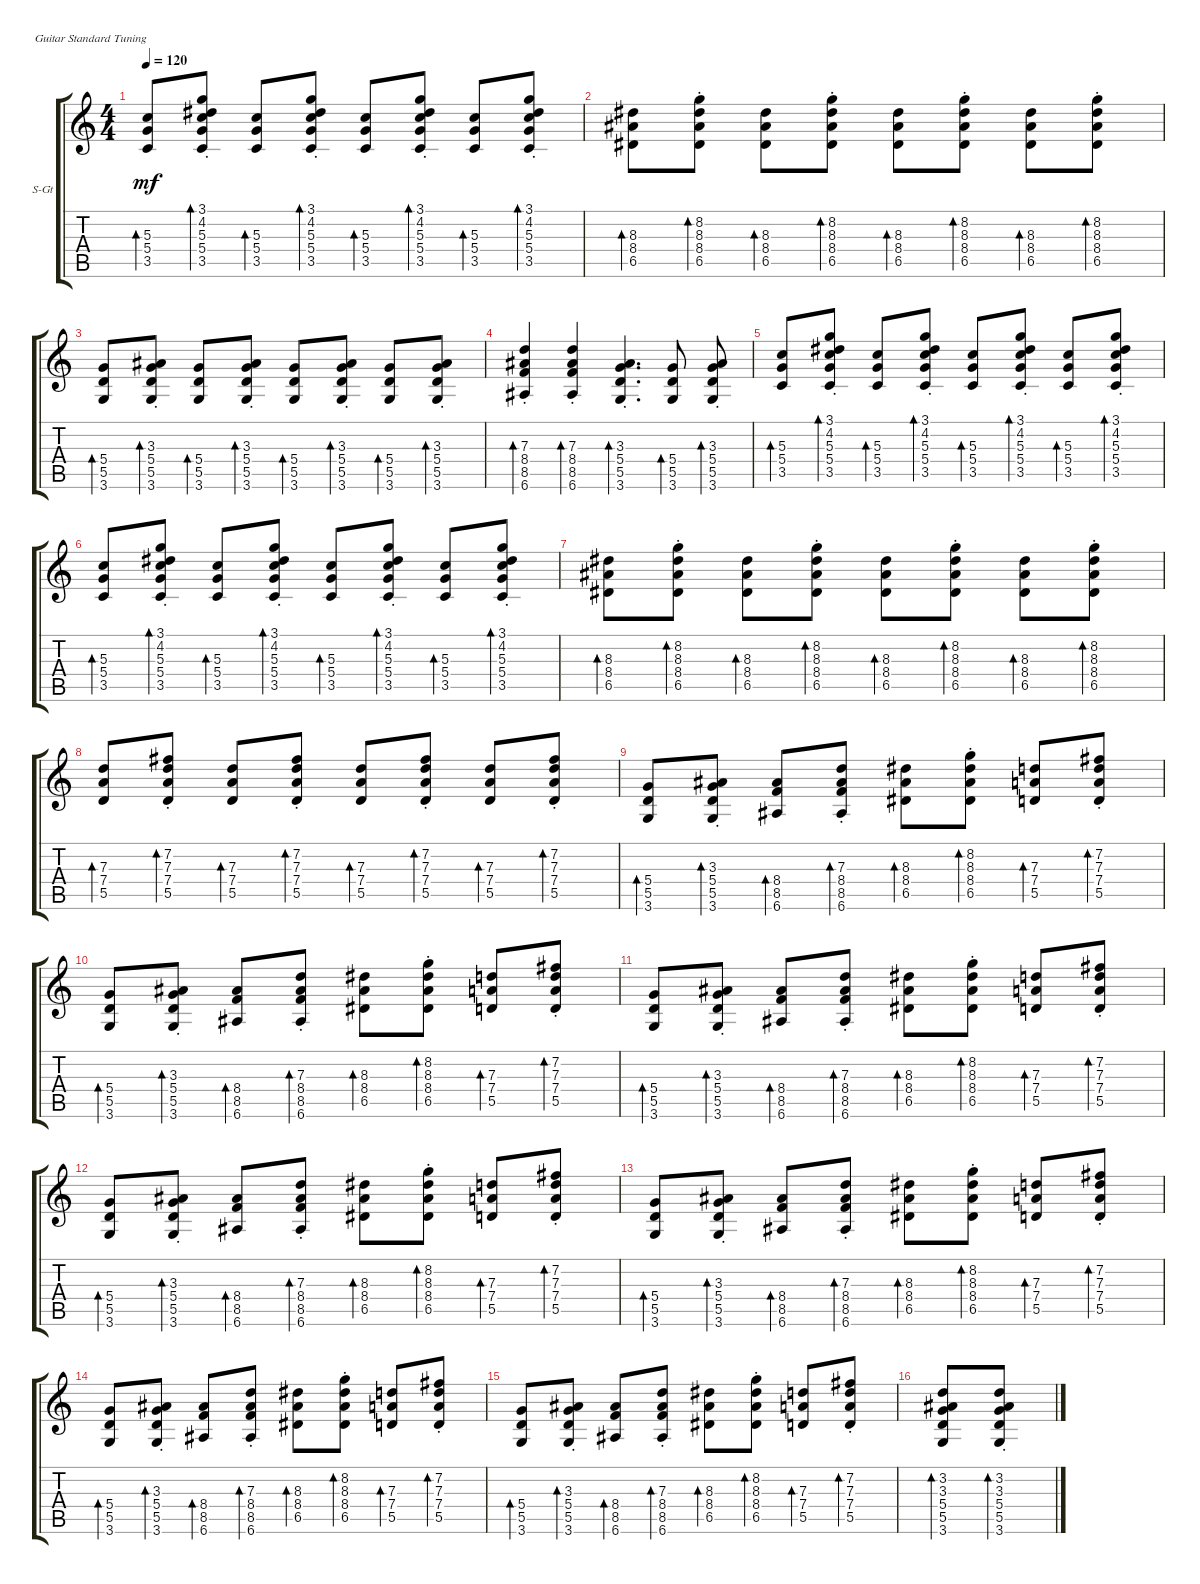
\defaultSystemsLayout 4
\bracketExtendMode groupsimilarinstruments
\firstSystemTrackNameOrientation horizontal
\otherSystemsTrackNameOrientation horizontal
\track ("Steel Guitar" "S-Gt") {instrument acousticguitarsteel}
\staff {score tabs}
\tuning (E4 B3 G3 D3 A2 E2)
\ts (4 4)
\tempo 120
\clef g2
\ks c
(3.5 5.4 5.3).8{bd 58 dy mf} (3.5{st} 5.4{st} 5.3{st} 4.2 3.1).8{bd 39} (3.5 5.4 5.3).8{bd 58} (3.5{st} 5.4{st} 5.3{st} 4.2 3.1).8{bd 39} (3.5 5.4 5.3).8{bd 58} (3.5{st} 5.4{st} 5.3{st} 4.2 3.1).8{bd 39} (3.5 5.4 5.3).8{bd 58} (3.5{st} 5.4{st} 5.3{st} 4.2 3.1).8{bd 39} |
(6.5 8.4 8.3).8{bd 58} (6.5{st} 8.4{st} 8.3{st} 8.2{st}).8{bd 39} (6.5 8.4 8.3).8{bd 58} (6.5{st} 8.4{st} 8.3{st} 8.2{st}).8{bd 39} (6.5 8.4 8.3).8{bd 58} (6.5{st} 8.4{st} 8.3{st} 8.2{st}).8{bd 39} (6.5 8.4 8.3).8{bd 58} (6.5{st} 8.4{st} 8.3{st} 8.2{st}).8{bd 39} |
(3.6 5.5 5.4).8{bd 58} (3.6{st} 5.5{st} 5.4{st} 3.3{st}).8{bd 39} (3.6 5.5 5.4).8{bd 58} (3.6{st} 5.5{st} 5.4{st} 3.3{st}).8{bd 39} (3.6 5.5 5.4).8{bd 58} (3.6{st} 5.5{st} 5.4{st} 3.3{st}).8{bd 39} (3.6 5.5 5.4).8{bd 58} (3.6{st} 5.5{st} 5.4{st} 3.3{st}).8{bd 39} |
(6.6{st} 8.5{st} 8.4{st} 7.3{st}).4{bd 39} (6.6{st} 8.5{st} 8.4{st} 7.3{st}).4{bd 39} (3.6{st} 5.5{st} 5.4{st} 3.3{st}).4{d bd 39} (3.6 5.5 5.4).8{bd 58} (3.6{st} 5.5{st} 5.4{st} 3.3{st}).8{bd 39} |
(3.5 5.4 5.3).8{bd 58} (3.5{st} 5.4{st} 5.3{st} 4.2 3.1).8{bd 39} (3.5 5.4 5.3).8{bd 58} (3.5{st} 5.4{st} 5.3{st} 4.2 3.1).8{bd 39} (3.5 5.4 5.3).8{bd 58} (3.5{st} 5.4{st} 5.3{st} 4.2 3.1).8{bd 39} (3.5 5.4 5.3).8{bd 58} (3.5{st} 5.4{st} 5.3{st} 4.2 3.1).8{bd 39} |
(3.5 5.4 5.3).8{bd 58} (3.5{st} 5.4{st} 5.3{st} 4.2 3.1).8{bd 39} (3.5 5.4 5.3).8{bd 58} (3.5{st} 5.4{st} 5.3{st} 4.2 3.1).8{bd 39} (3.5 5.4 5.3).8{bd 58} (3.5{st} 5.4{st} 5.3{st} 4.2 3.1).8{bd 39} (3.5 5.4 5.3).8{bd 58} (3.5{st} 5.4{st} 5.3{st} 4.2 3.1).8{bd 39} |
(6.5 8.4 8.3).8{bd 58} (6.5{st} 8.4{st} 8.3{st} 8.2{st}).8{bd 39} (6.5 8.4 8.3).8{bd 58} (6.5{st} 8.4{st} 8.3{st} 8.2{st}).8{bd 39} (6.5 8.4 8.3).8{bd 58} (6.5{st} 8.4{st} 8.3{st} 8.2{st}).8{bd 39} (6.5 8.4 8.3).8{bd 58} (6.5{st} 8.4{st} 8.3{st} 8.2{st}).8{bd 39} |
(5.5 7.4 7.3).8{bd 58} (5.5{st} 7.4{st} 7.3{st} 7.2).8{bd 39} (5.5 7.4 7.3).8{bd 58} (5.5{st} 7.4{st} 7.3{st} 7.2).8{bd 39} (5.5 7.4 7.3).8{bd 58} (5.5{st} 7.4{st} 7.3{st} 7.2).8{bd 39} (5.5 7.4 7.3).8{bd 58} (5.5{st} 7.4{st} 7.3{st} 7.2).8{bd 39} |
(3.6 5.5 5.4).8{bd 58} (3.6{st} 5.5{st} 5.4{st} 3.3{st}).8{bd 39} (6.6 8.5 8.4).8{bd 58} (6.6{st} 8.5{st} 8.4{st} 7.3{st}).8{bd 39} (6.5 8.4 8.3).8{bd 58} (6.5{st} 8.4{st} 8.3{st} 8.2{st}).8{bd 39} (5.5 7.4 7.3).8{bd 58} (5.5{st} 7.4{st} 7.3{st} 7.2).8{bd 39} |
(3.6 5.5 5.4).8{bd 58} (3.6{st} 5.5{st} 5.4{st} 3.3{st}).8{bd 39} (6.6 8.5 8.4).8{bd 58} (6.6{st} 8.5{st} 8.4{st} 7.3{st}).8{bd 39} (6.5 8.4 8.3).8{bd 58} (6.5{st} 8.4{st} 8.3{st} 8.2{st}).8{bd 39} (5.5 7.4 7.3).8{bd 58} (5.5{st} 7.4{st} 7.3{st} 7.2).8{bd 39} |
(3.6 5.5 5.4).8{bd 58} (3.6{st} 5.5{st} 5.4{st} 3.3{st}).8{bd 39} (6.6 8.5 8.4).8{bd 58} (6.6{st} 8.5{st} 8.4{st} 7.3{st}).8{bd 39} (6.5 8.4 8.3).8{bd 58} (6.5{st} 8.4{st} 8.3{st} 8.2{st}).8{bd 39} (5.5 7.4 7.3).8{bd 58} (5.5{st} 7.4{st} 7.3{st} 7.2).8{bd 39} |
(3.6 5.5 5.4).8{bd 58} (3.6{st} 5.5{st} 5.4{st} 3.3{st}).8{bd 39} (6.6 8.5 8.4).8{bd 58} (6.6{st} 8.5{st} 8.4{st} 7.3{st}).8{bd 39} (6.5 8.4 8.3).8{bd 58} (6.5{st} 8.4{st} 8.3{st} 8.2{st}).8{bd 39} (5.5 7.4 7.3).8{bd 58} (5.5{st} 7.4{st} 7.3{st} 7.2).8{bd 39} |
(3.6 5.5 5.4).8{bd 58} (3.6{st} 5.5{st} 5.4{st} 3.3{st}).8{bd 39} (6.6 8.5 8.4).8{bd 58} (6.6{st} 8.5{st} 8.4{st} 7.3{st}).8{bd 39} (6.5 8.4 8.3).8{bd 58} (6.5{st} 8.4{st} 8.3{st} 8.2{st}).8{bd 39} (5.5 7.4 7.3).8{bd 58} (5.5{st} 7.4{st} 7.3{st} 7.2).8{bd 39} |
(3.6 5.5 5.4).8{bd 58} (3.6{st} 5.5{st} 5.4{st} 3.3{st}).8{bd 39} (6.6 8.5 8.4).8{bd 58} (6.6{st} 8.5{st} 8.4{st} 7.3{st}).8{bd 39} (6.5 8.4 8.3).8{bd 58} (6.5{st} 8.4{st} 8.3{st} 8.2{st}).8{bd 39} (5.5 7.4 7.3).8{bd 58} (5.5{st} 7.4{st} 7.3{st} 7.2).8{bd 39} |
(3.6 5.5 5.4).8{bd 58} (3.6{st} 5.5{st} 5.4{st} 3.3{st}).8{bd 39} (6.6 8.5 8.4).8{bd 58} (6.6{st} 8.5{st} 8.4{st} 7.3{st}).8{bd 39} (6.5 8.4 8.3).8{bd 58} (6.5{st} 8.4{st} 8.3{st} 8.2{st}).8{bd 39} (5.5 7.4 7.3).8{bd 58} (5.5{st} 7.4{st} 7.3{st} 7.2).8{bd 39} |
(3.6 5.5 5.4 3.3 3.2).8{bd 58} (3.6{st} 5.5{st} 5.4{st} 3.3{st} 3.2).8{bd 39}
